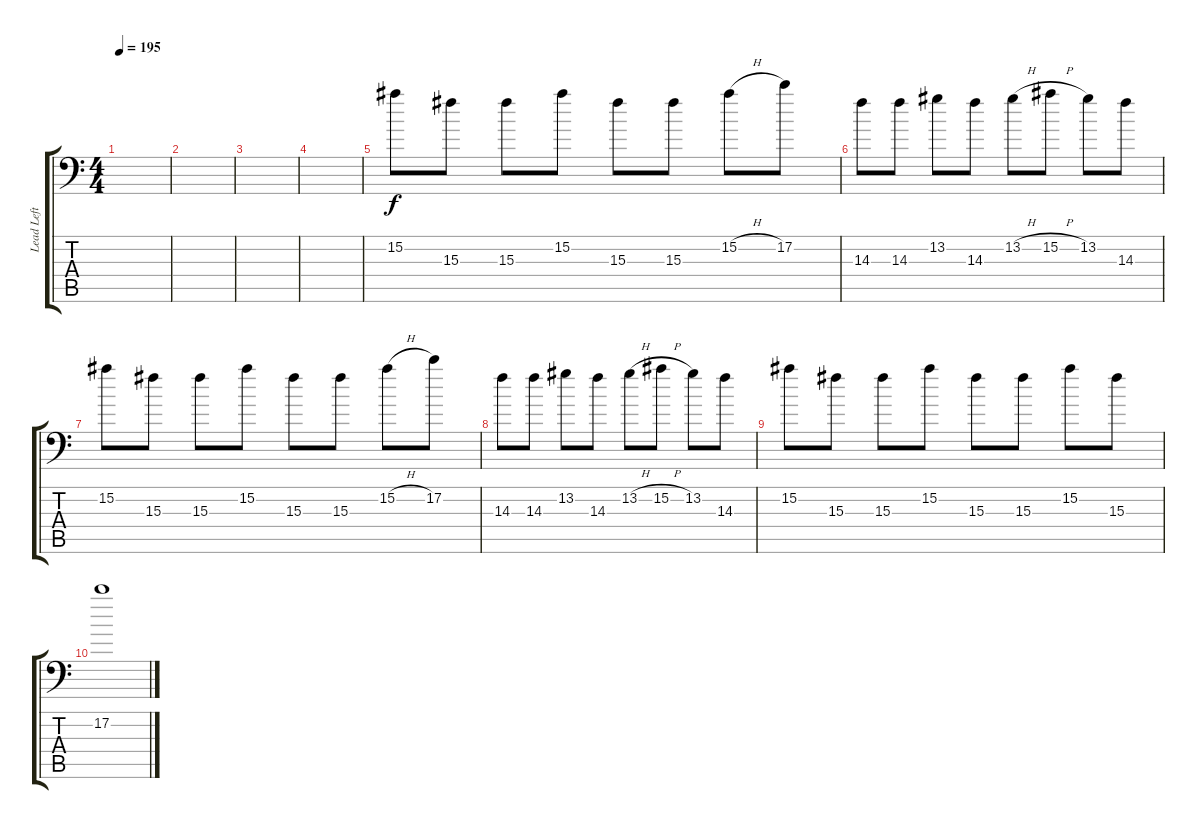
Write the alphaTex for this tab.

\track ("Lead Left 2" "Lead Left ") {instrument distortionguitar}
\staff {score tabs}
\tuning (C4 G3 Eb3 Bb2 F2 Bb1) {hide}
\ts (4 4)
\tempo 195
\clef f4
\ks c
|
|
|
|
15.2.8 15.3.8 15.3.8 15.2.8 15.3.8 15.3.8 15.2{h}.8 17.2.8 |
14.3.8 14.3.8 13.2.8 14.3.8 13.2{h}.8 15.2{h}.8 13.2.8 14.3.8 |
15.2.8 15.3.8 15.3.8 15.2.8 15.3.8 15.3.8 15.2{h}.8 17.2.8 |
14.3.8 14.3.8 13.2.8 14.3.8 13.2{h}.8 15.2{h}.8 13.2.8 14.3.8 |
15.2.8 15.3.8 15.3.8 15.2.8 15.3.8 15.3.8 15.2.8 15.3.8 |
17.2.1
